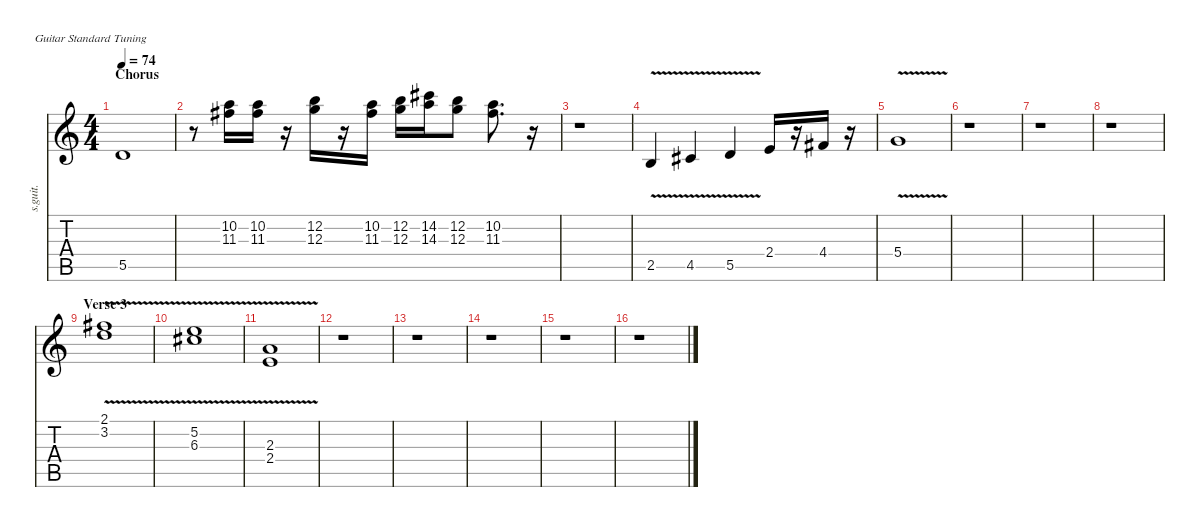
\defaultSystemsLayout 4
\hideDynamics
\bracketExtendMode nobrackets
\track ("Don Felder - Lead Guitar" "s.guit.") {instrument overdrivenguitar}
\staff {score tabs}
\tuning (E4 B3 G3 D3 A2 E2)
\ts (4 4)
\section ("" "Chorus")
\tempo 74
\clef g2
\ks c
5.5.1{lyrics (0 "") lyrics (1 "") lyrics (2 "") lyrics (3 "") lyrics (4 "") dy f} |
r.8 (10.2 11.3{acc #}).16{lyrics (0 "") lyrics (1 "") lyrics (2 "") lyrics (3 "") lyrics (4 "")} (10.2 11.3{acc #}).16{lyrics (0 "") lyrics (1 "") lyrics (2 "") lyrics (3 "") lyrics (4 "")} r.16 (12.2 12.3).16{lyrics (0 "") lyrics (1 "") lyrics (2 "") lyrics (3 "") lyrics (4 "")} r.16 (10.2 11.3{acc #}).16{lyrics (0 "") lyrics (1 "") lyrics (2 "") lyrics (3 "") lyrics (4 "")} (12.2 12.3).16{lyrics (0 "") lyrics (1 "") lyrics (2 "") lyrics (3 "") lyrics (4 "")} (14.2{acc #} 14.3).16{lyrics (0 "") lyrics (1 "") lyrics (2 "") lyrics (3 "") lyrics (4 "")} (12.2 12.3).8{lyrics (0 "") lyrics (1 "") lyrics (2 "") lyrics (3 "") lyrics (4 "")} (10.2 11.3{acc #}).8{d lyrics (0 "") lyrics (1 "") lyrics (2 "") lyrics (3 "") lyrics (4 "")} r.16 |
r.1 |
2.5{v}.4{lyrics (0 "") lyrics (1 "") lyrics (2 "") lyrics (3 "") lyrics (4 "")} 4.5{v acc #}.4{lyrics (0 "") lyrics (1 "") lyrics (2 "") lyrics (3 "") lyrics (4 "")} 5.5{v}.4{lyrics (0 "") lyrics (1 "") lyrics (2 "") lyrics (3 "") lyrics (4 "")} 2.4.16{lyrics (0 "") lyrics (1 "") lyrics (2 "") lyrics (3 "") lyrics (4 "")} r.16 4.4{acc #}.16{lyrics (0 "") lyrics (1 "") lyrics (2 "") lyrics (3 "") lyrics (4 "")} r.16 |
5.4{v}.1{lyrics (0 "") lyrics (1 "") lyrics (2 "") lyrics (3 "") lyrics (4 "")} |
r.1 |
r.1 |
r.1 |
\section ("" "Verse 3")
(2.1{v acc #} 3.2{v}).1{lyrics (0 "") lyrics (1 "") lyrics (2 "") lyrics (3 "") lyrics (4 "")} |
(5.2{v} 6.3{v acc #}).1{lyrics (0 "") lyrics (1 "") lyrics (2 "") lyrics (3 "") lyrics (4 "")} |
(2.3{v} 2.4{v}).1{lyrics (0 "") lyrics (1 "") lyrics (2 "") lyrics (3 "") lyrics (4 "")} |
r.1 |
r.1 |
r.1 |
r.1 |
r.1
